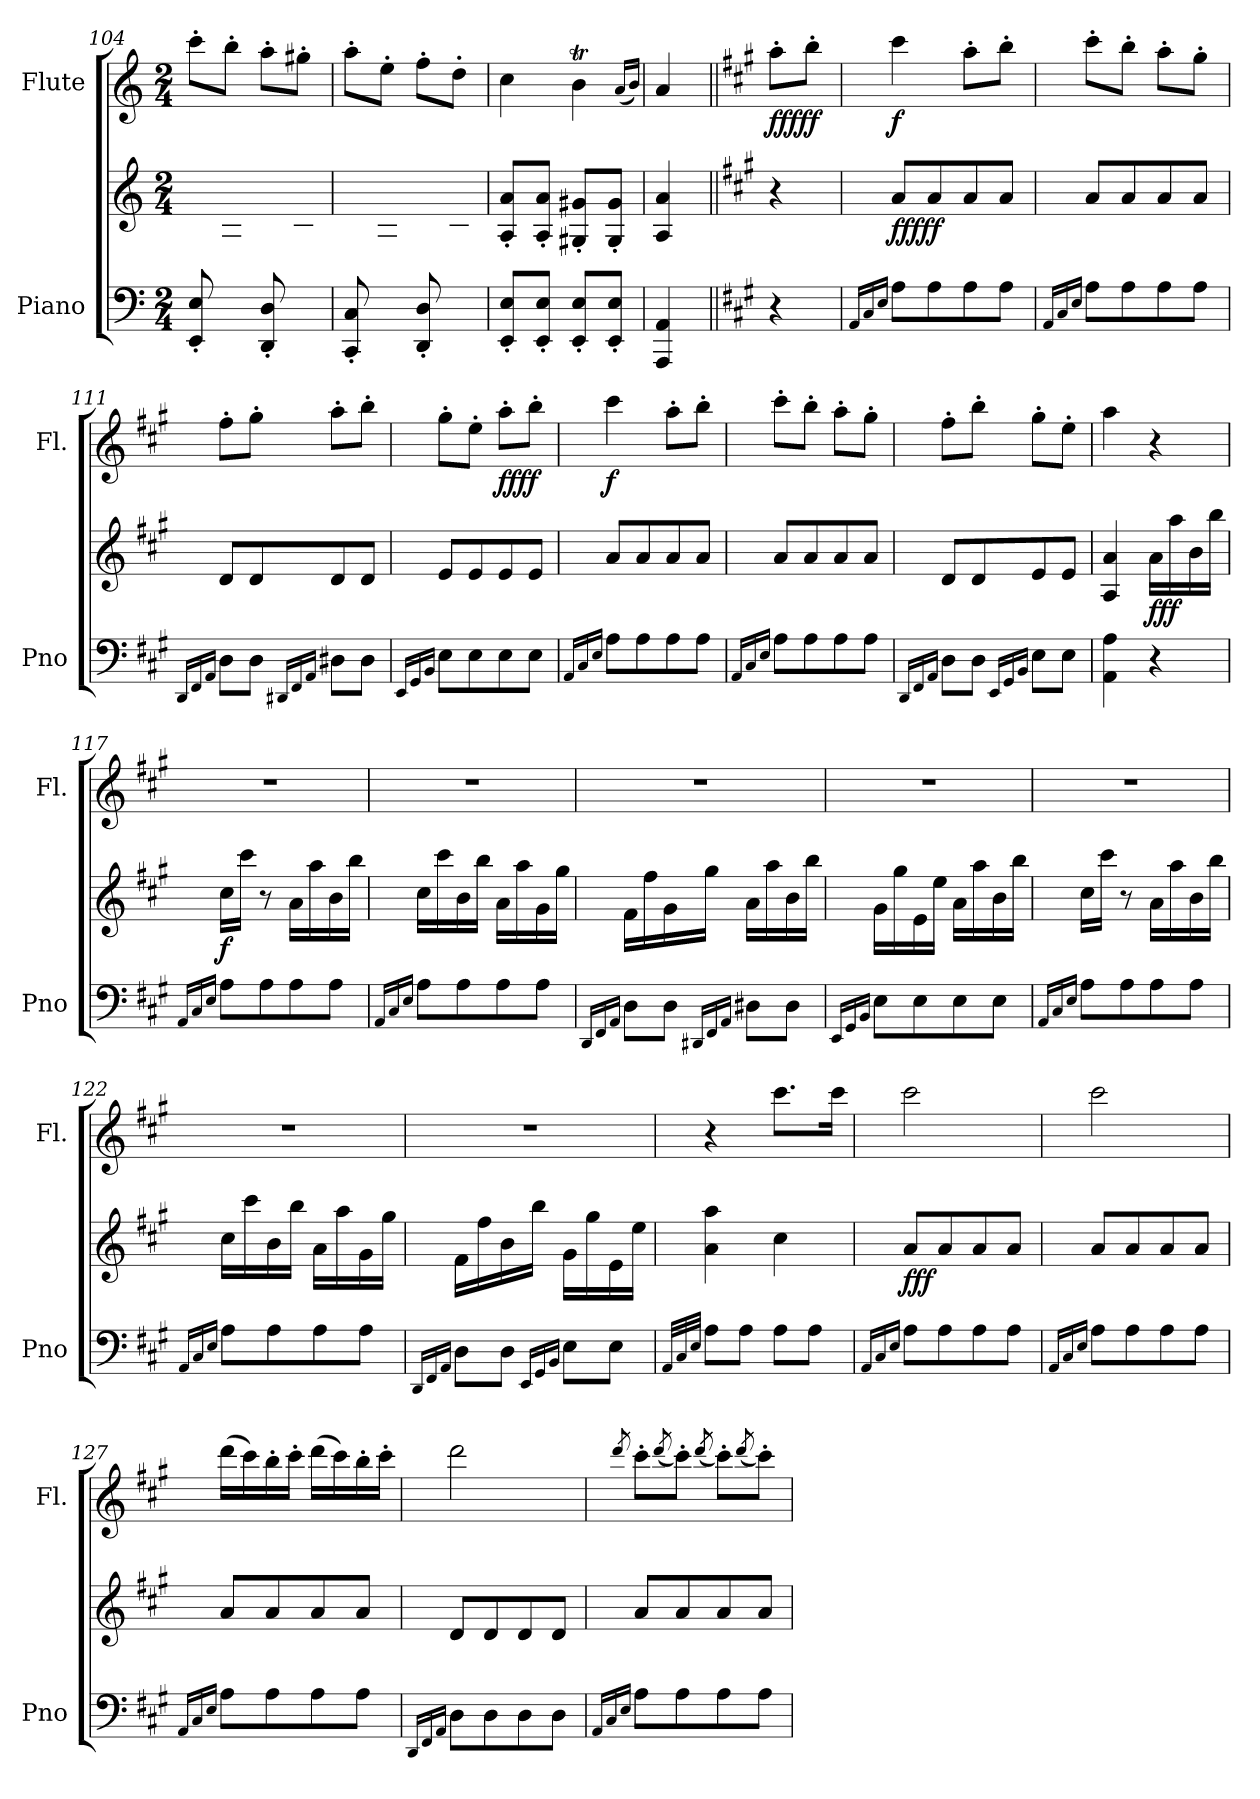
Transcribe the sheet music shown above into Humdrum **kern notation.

**kern	**kern	**dynam	**kern	**dynam
*part2	*part2	*part2	*part1	*part1
*staff3	*staff2	*staff2/3	*staff1	*staff1
*I"Piano	*	*	*I"Flute	*
*I'Pno	*	*	*I'Fl.	*
*clefF4	*clefG2	*	*clefG2	*
*k[]	*k[]	*	*k[]	*
*M2/4	*M2/4	*	*M2/4	*
=104	=104	=104	=104	=104
*	*^	*	*	*
8EE/' 8E/'L	2ryy	8ryy	.	8ccc'\L	.
8ryy	.	8A\' 8e\' 8a\'J	.	8bb'\J	.
8DD/' 8D/'L	.	8ryy	.	8aa'\L	.
8ryy	.	8B\' 8f\' 8b\'J	.	8gg#X'\J	.
=105	=105	=105	=105	=105	=105
8CC/' 8C/'L	2ryy	8ryy	.	8aa'\L	.
8ryy	.	8A\' 8e\' 8a\'J	.	8ee'\J	.
8DD/' 8D/'L	.	8ryy	.	8ff'\L	.
8ryy	.	8B\' 8f\' 8b\'J	.	8dd'\J	.
*	*v	*v	*	*	*
!!LO:LB:g=z
=106	=106	=106	=106	=106
8EE/' 8E/'L	8A/' 8a/'L	.	4cc\	.
8EE/' 8E/'J	8A/' 8a/'J	.	.	.
8EE/' 8E/'L	8G#X/' 8g#X/'L	.	4bt\	.
8EE/' 8E/'J	8G#/' 8g#/'J	.	.	.
.	.	.	(<16qa/LL	.
.	.	.	16qb/JJ)	.
=107	=107	=107	=107	=107
4AAA/ 4AA/	4A/ 4a/	.	4a/	.
=108||	=108||	=108||	=108||	=108||
*k[f#c#g#]	*k[f#c#g#]	*	*k[f#c#g#]	*
!	!	!	!	!LO:DY:b
!	!	!	!	!LO:DY:n=1:b
!	!	!	!	!LO:DY:n=2:b
!	!	!	!	!LO:DY:n=3:b
!	!	!	!	!LO:DY:n=4:b
4r	4r	.	8aa'\L	f f f f f
.	.	.	8bb'\J	.
=109	=109	=109	=109	=109
16qAA/LL	.	.	.	.
16qC#/	.	.	.	.
16qE/JJ	.	.	.	.
!	!	!LO:DY:b	!	!
!	!	!LO:DY:n=1:b	!	!
!	!	!LO:DY:n=2:b	!	!
!	!	!LO:DY:n=3:b	!	!
!	!	!LO:DY:n=4:b	!	!LO:DY:b
8A\L	8a/L	f f f f f	4ccc#\	f
8A\	8a/	.	.	.
8A\	8a/	.	8aa'\L	.
8A\J	8a/J	.	8bb'\J	.
=110	=110	=110	=110	=110
16qAA/LL	.	.	.	.
16qC#/	.	.	.	.
16qE/JJ	.	.	.	.
8A\L	8a/L	.	8ccc#'\L	.
8A\	8a/	.	8bb'\J	.
8A\	8a/	.	8aa'\L	.
8A\J	8a/J	.	8gg#'\J	.
=111	=111	=111	=111	=111
16qDD/LL	.	.	.	.
16qFF#/	.	.	.	.
16qAA/JJ	.	.	.	.
8D\L	8d/L	.	8ff#'\L	.
8D\J	8d/	.	8gg#'\J	.
16qDD#X/LL	.	.	.	.
16qFF#/	.	.	.	.
16qAA/JJ	.	.	.	.
8D#X\L	8d/	.	8aa'\L	.
8D#\J	8d/J	.	8bb'\J	.
=112	=112	=112	=112	=112
16qEE/LL	.	.	.	.
16qGG#/	.	.	.	.
16qBB/JJ	.	.	.	.
8E\L	8e/L	.	8gg#'\L	.
8E\	8e/	.	8ee'\J	.
!	!	!	!	!LO:DY:b
!	!	!	!	!LO:DY:n=1:b
!	!	!	!	!LO:DY:n=2:b
!	!	!	!	!LO:DY:n=3:b
8E\	8e/	.	8aa'\L	f f f f
8E\J	8e/J	.	8bb'\J	.
=113	=113	=113	=113	=113
16qAA/LL	.	.	.	.
16qC#/	.	.	.	.
16qE/JJ	.	.	.	.
!	!	!	!	!LO:DY:b
8A\L	8a/L	.	4ccc#\	f
8A\	8a/	.	.	.
8A\	8a/	.	8aa'\L	.
8A\J	8a/J	.	8bb'\J	.
=114	=114	=114	=114	=114
16qAA/LL	.	.	.	.
16qC#/	.	.	.	.
16qE/JJ	.	.	.	.
8A\L	8a/L	.	8ccc#'\L	.
8A\	8a/	.	8bb'\J	.
8A\	8a/	.	8aa'\L	.
8A\J	8a/J	.	8gg#'\J	.
!!LO:PB:g=z
=115	=115	=115	=115	=115
16qDD/LL	.	.	.	.
16qFF#/	.	.	.	.
16qAA/JJ	.	.	.	.
8D\L	8d/L	.	8ff#'\L	.
8D\J	8d/	.	8bb'\J	.
16qEE/LL	.	.	.	.
16qGG#/	.	.	.	.
16qBB/JJ	.	.	.	.
8E\L	8e/	.	8gg#'\L	.
8E\J	8e/J	.	8ee'\J	.
=116	=116	=116	=116	=116
4AA\ 4A\	4A/ 4a/	.	4aa\	.
!	!	!LO:DY:b	!	!
!	!	!LO:DY:n=1:b	!	!
!	!	!LO:DY:n=2:b	!	!
4r	16a\LL	f f f	4r	.
.	16aa\	.	.	.
.	16b\	.	.	.
.	16bb\JJ	.	.	.
=117	=117	=117	=117	=117
16qAA/LL	.	.	.	.
16qC#/	.	.	.	.
16qE/JJ	.	.	.	.
!	!	!LO:DY:b	!	!
8A\L	16cc#\LL	f	2r	.
.	16ccc#\JJ	.	.	.
8A\	8r	.	.	.
8A\	16a\LL	.	.	.
.	16aa\	.	.	.
8A\J	16b\	.	.	.
.	16bb\JJ	.	.	.
=118	=118	=118	=118	=118
16qAA/LL	.	.	.	.
16qC#/	.	.	.	.
16qE/JJ	.	.	.	.
8A\L	16cc#\LL	.	2r	.
.	16ccc#\	.	.	.
8A\	16b\	.	.	.
.	16bb\JJ	.	.	.
8A\	16a\LL	.	.	.
.	16aa\	.	.	.
8A\J	16g#\	.	.	.
.	16gg#\JJ	.	.	.
=119	=119	=119	=119	=119
16qDD/LL	.	.	.	.
16qFF#/	.	.	.	.
16qAA/JJ	.	.	.	.
8D\L	16f#\LL	.	2r	.
.	16ff#\	.	.	.
8D\J	16g#\	.	.	.
.	16gg#\JJ	.	.	.
16qDD#X/LL	.	.	.	.
16qFF#/	.	.	.	.
16qAA/JJ	.	.	.	.
8D#X\L	16a\LL	.	.	.
.	16aa\	.	.	.
8D#\J	16b\	.	.	.
.	16bb\JJ	.	.	.
=120	=120	=120	=120	=120
16qEE/LL	.	.	.	.
16qGG#/	.	.	.	.
16qBB/JJ	.	.	.	.
8E\L	16g#\LL	.	2r	.
.	16gg#\	.	.	.
8E\	16e\	.	.	.
.	16ee\JJ	.	.	.
8E\	16a\LL	.	.	.
.	16aa\	.	.	.
8E\J	16b\	.	.	.
.	16bb\JJ	.	.	.
!!LO:LB:g=z
=121	=121	=121	=121	=121
16qAA/LL	.	.	.	.
16qC#/	.	.	.	.
16qE/JJ	.	.	.	.
8A\L	16cc#\LL	.	2r	.
.	16ccc#\JJ	.	.	.
8A\	8r	.	.	.
8A\	16a\LL	.	.	.
.	16aa\	.	.	.
8A\J	16b\	.	.	.
.	16bb\JJ	.	.	.
=122	=122	=122	=122	=122
16qAA/LL	.	.	.	.
16qC#/	.	.	.	.
16qE/JJ	.	.	.	.
8A\L	16cc#\LL	.	2r	.
.	16ccc#\	.	.	.
8A\	16b\	.	.	.
.	16bb\JJ	.	.	.
8A\	16a\LL	.	.	.
.	16aa\	.	.	.
8A\J	16g#\	.	.	.
.	16gg#\JJ	.	.	.
=123	=123	=123	=123	=123
16qDD/LL	.	.	.	.
16qFF#/	.	.	.	.
16qAA/JJ	.	.	.	.
8D\L	16f#\LL	.	2r	.
.	16ff#\	.	.	.
8D\J	16b\	.	.	.
.	16bb\JJ	.	.	.
16qEE/LL	.	.	.	.
16qGG#/	.	.	.	.
16qBB/JJ	.	.	.	.
8E\L	16g#\LL	.	.	.
.	16gg#\	.	.	.
8E\J	16e\	.	.	.
.	16ee\JJ	.	.	.
=124	=124	=124	=124	=124
32qAA/LLL	.	.	.	.
32qC#/	.	.	.	.
32qE/JJJ	.	.	.	.
8A\L	4a\ 4aa\	.	4r	.
8A\J	.	.	.	.
8A\L	4cc#\	.	8.ccc#\L	.
8A\J	.	.	.	.
.	.	.	16ccc#\Jk	.
=125	=125	=125	=125	=125
16qAA/LL	.	.	.	.
16qC#/	.	.	.	.
16qE/JJ	.	.	.	.
!	!	!LO:DY:b	!	!
!	!	!LO:DY:n=1:b	!	!
!	!	!LO:DY:n=2:b	!	!
8A\L	8a/L	f f f	2ccc#\	.
8A\	8a/	.	.	.
8A\	8a/	.	.	.
8A\J	8a/J	.	.	.
=126	=126	=126	=126	=126
16qAA/LL	.	.	.	.
16qC#/	.	.	.	.
16qE/JJ	.	.	.	.
8A\L	8a/L	.	2ccc#\	.
8A\	8a/	.	.	.
8A\	8a/	.	.	.
8A\J	8a/J	.	.	.
!!LO:LB:g=z
=127	=127	=127	=127	=127
16qAA/LL	.	.	.	.
16qC#/	.	.	.	.
16qE/JJ	.	.	.	.
8A\L	8a/L	.	(>16ddd\LL	.
.	.	.	16ccc#\)	.
8A\	8a/	.	16bb'\	.
.	.	.	16ccc#'\JJ	.
8A\	8a/	.	(>16ddd\LL	.
.	.	.	16ccc#\)	.
8A\J	8a/J	.	16bb'\	.
.	.	.	16ccc#'\JJ	.
=128	=128	=128	=128	=128
16qDD/LL	.	.	.	.
16qFF#/	.	.	.	.
16qAA/JJ	.	.	.	.
8D\L	8d/L	.	2ddd\	.
8D\	8d/	.	.	.
8D\	8d/	.	.	.
8D\J	8d/J	.	.	.
=129	=129	=129	=129	=129
16qAA/LL	.	.	.	.
16qC#/	.	.	.	.
16qE/JJ	.	.	8qddd/	.
8A\L	8a/L	.	8ccc#'\L	.
.	.	.	(<8qddd/	.
8A\	8a/	.	8ccc#'\J)	.
.	.	.	(<8qddd/	.
8A\	8a/	.	8ccc#'\L)	.
.	.	.	(<8qddd/	.
8A\J	8a/J	.	8ccc#'\J)	.
=	=	=	=	=
*-	*-	*-	*-	*-
